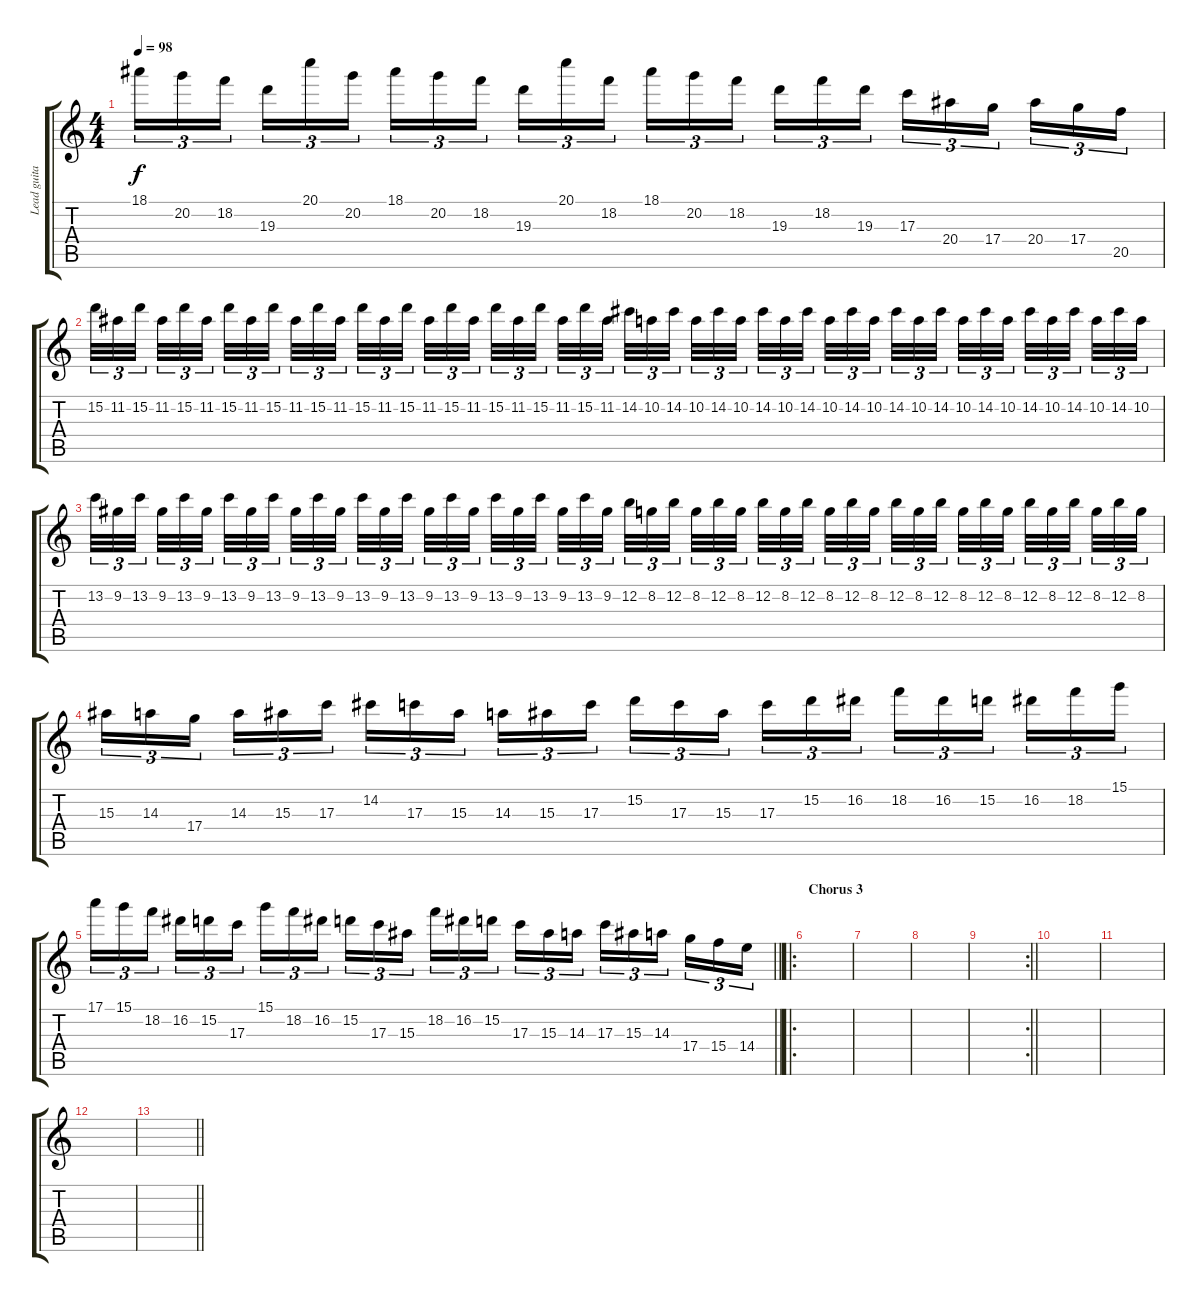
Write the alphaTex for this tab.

\track ("Lead guitar" "Lead guita") {instrument distortionguitar}
\staff {score tabs}
\tuning (E4 B3 G3 D3 A2 E2) {hide}
\ts (4 4)
\tempo 98
\clef g2
\ks c
18.1.16{tu (3 2) dy f} 20.2.16{tu (3 2)} 18.2.16{tu (3 2) beam splitsecondary} 19.3.16{tu (3 2)} 20.1.16{tu (3 2)} 20.2.16{tu (3 2)} 18.1.16{tu (3 2)} 20.2.16{tu (3 2)} 18.2.16{tu (3 2) beam splitsecondary} 19.3.16{tu (3 2)} 20.1.16{tu (3 2)} 18.2.16{tu (3 2)} 18.1.16{tu (3 2)} 20.2.16{tu (3 2)} 18.2.16{tu (3 2) beam splitsecondary} 19.3.16{tu (3 2)} 18.2.16{tu (3 2)} 19.3.16{tu (3 2)} 17.3.16{tu (3 2)} 20.4.16{tu (3 2)} 17.4.16{tu (3 2) beam splitsecondary} 20.4.16{tu (3 2)} 17.4.16{tu (3 2)} 20.5.16{tu (3 2)} |
15.2.32{tu (3 2)} 11.2.32{tu (3 2)} 15.2.32{tu (3 2) beam splitsecondary} 11.2.32{tu (3 2)} 15.2.32{tu (3 2)} 11.2.32{tu (3 2) beam splitsecondary} 15.2.32{tu (3 2)} 11.2.32{tu (3 2)} 15.2.32{tu (3 2) beam splitsecondary} 11.2.32{tu (3 2)} 15.2.32{tu (3 2)} 11.2.32{tu (3 2)} 15.2.32{tu (3 2)} 11.2.32{tu (3 2)} 15.2.32{tu (3 2) beam splitsecondary} 11.2.32{tu (3 2)} 15.2.32{tu (3 2)} 11.2.32{tu (3 2) beam splitsecondary} 15.2.32{tu (3 2)} 11.2.32{tu (3 2)} 15.2.32{tu (3 2) beam splitsecondary} 11.2.32{tu (3 2)} 15.2.32{tu (3 2)} 11.2.32{tu (3 2)} 14.2.32{tu (3 2)} 10.2.32{tu (3 2)} 14.2.32{tu (3 2) beam splitsecondary} 10.2.32{tu (3 2)} 14.2.32{tu (3 2)} 10.2.32{tu (3 2) beam splitsecondary} 14.2.32{tu (3 2)} 10.2.32{tu (3 2)} 14.2.32{tu (3 2) beam splitsecondary} 10.2.32{tu (3 2)} 14.2.32{tu (3 2)} 10.2.32{tu (3 2)} 14.2.32{tu (3 2)} 10.2.32{tu (3 2)} 14.2.32{tu (3 2) beam splitsecondary} 10.2.32{tu (3 2)} 14.2.32{tu (3 2)} 10.2.32{tu (3 2) beam splitsecondary} 14.2.32{tu (3 2)} 10.2.32{tu (3 2)} 14.2.32{tu (3 2) beam splitsecondary} 10.2.32{tu (3 2)} 14.2.32{tu (3 2)} 10.2.32{tu (3 2)} |
13.2.32{tu (3 2)} 9.2.32{tu (3 2)} 13.2.32{tu (3 2) beam splitsecondary} 9.2.32{tu (3 2)} 13.2.32{tu (3 2)} 9.2.32{tu (3 2) beam splitsecondary} 13.2.32{tu (3 2)} 9.2.32{tu (3 2)} 13.2.32{tu (3 2) beam splitsecondary} 9.2.32{tu (3 2)} 13.2.32{tu (3 2)} 9.2.32{tu (3 2)} 13.2.32{tu (3 2)} 9.2.32{tu (3 2)} 13.2.32{tu (3 2) beam splitsecondary} 9.2.32{tu (3 2)} 13.2.32{tu (3 2)} 9.2.32{tu (3 2) beam splitsecondary} 13.2.32{tu (3 2)} 9.2.32{tu (3 2)} 13.2.32{tu (3 2) beam splitsecondary} 9.2.32{tu (3 2)} 13.2.32{tu (3 2)} 9.2.32{tu (3 2)} 12.2.32{tu (3 2)} 8.2.32{tu (3 2)} 12.2.32{tu (3 2) beam splitsecondary} 8.2.32{tu (3 2)} 12.2.32{tu (3 2)} 8.2.32{tu (3 2) beam splitsecondary} 12.2.32{tu (3 2)} 8.2.32{tu (3 2)} 12.2.32{tu (3 2) beam splitsecondary} 8.2.32{tu (3 2)} 12.2.32{tu (3 2)} 8.2.32{tu (3 2)} 12.2.32{tu (3 2)} 8.2.32{tu (3 2)} 12.2.32{tu (3 2) beam splitsecondary} 8.2.32{tu (3 2)} 12.2.32{tu (3 2)} 8.2.32{tu (3 2) beam splitsecondary} 12.2.32{tu (3 2)} 8.2.32{tu (3 2)} 12.2.32{tu (3 2) beam splitsecondary} 8.2.32{tu (3 2)} 12.2.32{tu (3 2)} 8.2.32{tu (3 2)} |
15.3.16{tu (3 2)} 14.3.16{tu (3 2)} 17.4.16{tu (3 2) beam splitsecondary} 14.3.16{tu (3 2)} 15.3.16{tu (3 2)} 17.3.16{tu (3 2)} 14.2.16{tu (3 2)} 17.3.16{tu (3 2)} 15.3.16{tu (3 2) beam splitsecondary} 14.3.16{tu (3 2)} 15.3.16{tu (3 2)} 17.3.16{tu (3 2)} 15.2.16{tu (3 2)} 17.3.16{tu (3 2)} 15.3.16{tu (3 2) beam splitsecondary} 17.3.16{tu (3 2)} 15.2.16{tu (3 2)} 16.2.16{tu (3 2)} 18.2.16{tu (3 2)} 16.2.16{tu (3 2)} 15.2.16{tu (3 2) beam splitsecondary} 16.2.16{tu (3 2)} 18.2.16{tu (3 2)} 15.1.16{tu (3 2)} |
\barLineRight lightlight
17.1.16{tu (3 2)} 15.1.16{tu (3 2)} 18.2.16{tu (3 2) beam splitsecondary} 16.2.16{tu (3 2)} 15.2.16{tu (3 2)} 17.3.16{tu (3 2)} 15.1.16{tu (3 2)} 18.2.16{tu (3 2)} 16.2.16{tu (3 2) beam splitsecondary} 15.2.16{tu (3 2)} 17.3.16{tu (3 2)} 15.3.16{tu (3 2)} 18.2.16{tu (3 2)} 16.2.16{tu (3 2)} 15.2.16{tu (3 2) beam splitsecondary} 17.3.16{tu (3 2)} 15.3.16{tu (3 2)} 14.3.16{tu (3 2)} 17.3.16{tu (3 2)} 15.3.16{tu (3 2)} 14.3.16{tu (3 2) beam splitsecondary} 17.4.16{tu (3 2)} 15.4.16{tu (3 2)} 14.4.16{tu (3 2)} |
\ro
\section ("" "Chorus 3")
|
|
|
\rc 2
\barLineRight lightlight
|
|
|
|
\barLineRight lightlight
